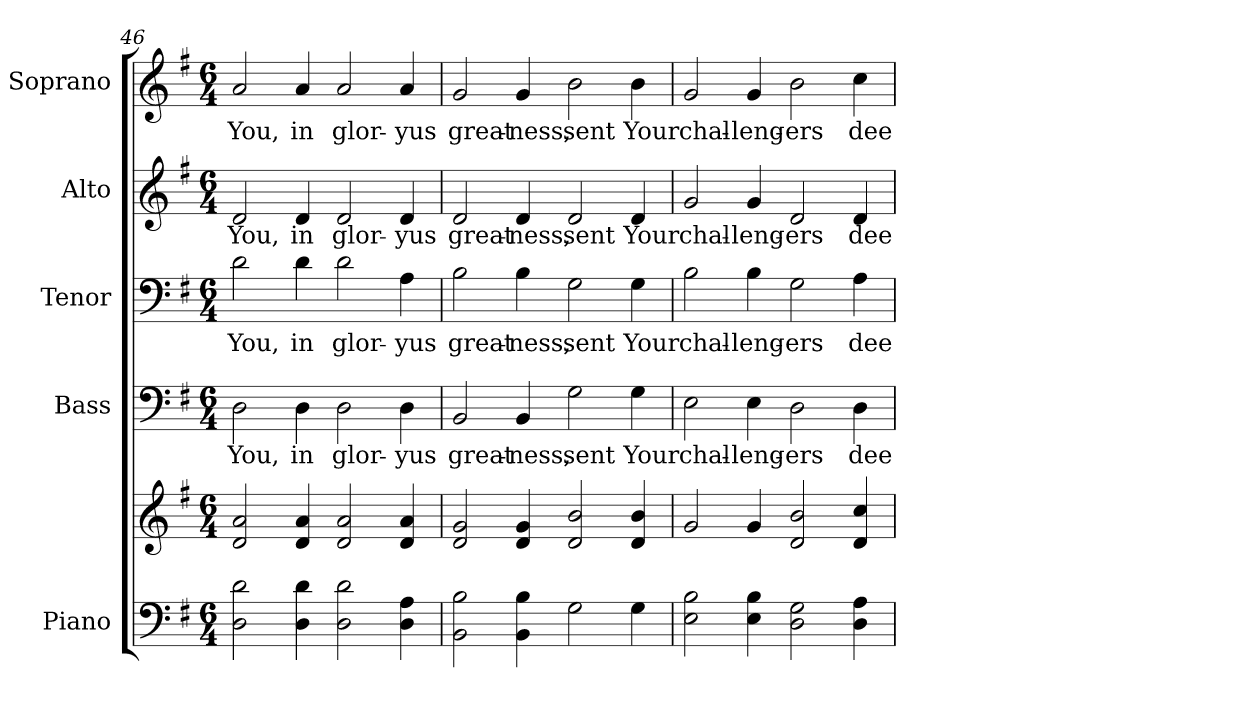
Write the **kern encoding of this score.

**kern	**kern	**kern	**text	**kern	**text	**kern	**text	**kern	**text
*part5	*part5	*part4	*part4	*part3	*part3	*part2	*part2	*part1	*part1
*staff6	*staff5	*staff4	*staff4	*staff3	*staff3	*staff2	*staff2	*staff1	*staff1
*I"Piano	*	*I"Bass	*	*I"Tenor	*	*I"Alto	*	*I"Soprano	*
*I'Pno.	*	*I'B.	*	*I'T.	*	*I'A.	*	*I'S.	*
!!LO:PB:g=z
*clefF4	*clefG2	*clefF4	*	*clefF4	*	*clefG2	*	*clefG2	*
*k[f#]	*k[f#]	*k[f#]	*	*k[f#]	*	*k[f#]	*	*k[f#]	*
*G:	*G:	*G:	*	*G:	*	*G:	*	*G:	*
*M6/4	*M6/4	*M6/4	*	*M6/4	*	*M6/4	*	*M6/4	*
=46	=46	=46	=46	=46	=46	=46	=46	=46	=46
!	!	!	!LO:LY:b:color=#000000	!	!	!	!	!	!
!	!	!	!	!	!LO:LY:b:color=#000000	!	!	!	!
!	!	!	!	!	!	!	!LO:LY:b:color=#000000	!	!
!	!	!	!	!	!	!	!	!	!LO:LY:b:color=#000000
2Di\ 2di	2di/ 2ai	2Di\	You,	2di\	You,	2di/	You,	2ai/	You,
!	!	!	!LO:LY:b:color=#000000	!	!	!	!	!	!
!	!	!	!	!	!LO:LY:b:color=#000000	!	!	!	!
!	!	!	!	!	!	!	!LO:LY:b:color=#000000	!	!
!	!	!	!	!	!	!	!	!	!LO:LY:b:color=#000000
4Di\ 4di	4di/ 4ai	4Di\	in	4di\	in	4di/	in	4ai/	in
!	!	!	!LO:LY:b:color=#000000	!	!	!	!	!	!
!	!	!	!	!	!LO:LY:b:color=#000000	!	!	!	!
!	!	!	!	!	!	!	!LO:LY:b:color=#000000	!	!
!	!	!	!	!	!	!	!	!	!LO:LY:b:color=#000000
2Di\ 2di	2di/ 2ai	2Di\	glor-	2di\	glor-	2di/	glor-	2ai/	glor-
!	!	!	!LO:LY:b:color=#000000	!	!	!	!	!	!
!	!	!	!	!	!LO:LY:b:color=#000000	!	!	!	!
!	!	!	!	!	!	!	!LO:LY:b:color=#000000	!	!
!	!	!	!	!	!	!	!	!	!LO:LY:b:color=#000000
4Di\ 4Ai	4di/ 4ai	4Di\	-yus	4Ai\	-yus	4di/	-yus	4ai/	-yus
=47	=47	=47	=47	=47	=47	=47	=47	=47	=47
!	!	!	!LO:LY:b:color=#000000	!	!	!	!	!	!
!	!	!	!	!	!LO:LY:b:color=#000000	!	!	!	!
!	!	!	!	!	!	!	!LO:LY:b:color=#000000	!	!
!	!	!	!	!	!	!	!	!	!LO:LY:b:color=#000000
2BBi\ 2Bi	2di/ 2gi	2BBi/	great-	2Bi\	great-	2di/	great-	2gi/	great-
!	!	!	!LO:LY:b:color=#000000	!	!	!	!	!	!
!	!	!	!	!	!LO:LY:b:color=#000000	!	!	!	!
!	!	!	!	!	!	!	!LO:LY:b:color=#000000	!	!
!	!	!	!	!	!	!	!	!	!LO:LY:b:color=#000000
4BBi\ 4Bi	4di/ 4gi	4BBi/	-ness,	4Bi\	-ness,	4di/	-ness,	4gi/	-ness,
!	!	!	!LO:LY:b:color=#000000	!	!	!	!	!	!
!	!	!	!	!	!LO:LY:b:color=#000000	!	!	!	!
!	!	!	!	!	!	!	!LO:LY:b:color=#000000	!	!
!	!	!	!	!	!	!	!	!	!LO:LY:b:color=#000000
2Gi\	2di/ 2bi	2Gi\	sent	2Gi\	sent	2di/	sent	2bi\	sent
!	!	!	!LO:LY:b:color=#000000	!	!	!	!	!	!
!	!	!	!	!	!LO:LY:b:color=#000000	!	!	!	!
!	!	!	!	!	!	!	!LO:LY:b:color=#000000	!	!
!	!	!	!	!	!	!	!	!	!LO:LY:b:color=#000000
4Gi\	4di/ 4bi	4Gi\	Your	4Gi\	Your	4di/	Your	4bi\	Your
=48	=48	=48	=48	=48	=48	=48	=48	=48	=48
!	!	!	!LO:LY:b:color=#000000	!	!	!	!	!	!
!	!	!	!	!	!LO:LY:b:color=#000000	!	!	!	!
!	!	!	!	!	!	!	!LO:LY:b:color=#000000	!	!
!	!	!	!	!	!	!	!	!	!LO:LY:b:color=#000000
2Ei\ 2Bi	2gi/	2Ei\	chal-	2Bi\	chal-	2gi/	chal-	2gi/	chal-
!	!	!	!LO:LY:b:color=#000000	!	!	!	!	!	!
!	!	!	!	!	!LO:LY:b:color=#000000	!	!	!	!
!	!	!	!	!	!	!	!LO:LY:b:color=#000000	!	!
!	!	!	!	!	!	!	!	!	!LO:LY:b:color=#000000
4Ei\ 4Bi	4gi/	4Ei\	-leng-	4Bi\	-leng-	4gi/	-leng-	4gi/	-leng-
!	!	!	!LO:LY:b:color=#000000	!	!	!	!	!	!
!	!	!	!	!	!LO:LY:b:color=#000000	!	!	!	!
!	!	!	!	!	!	!	!LO:LY:b:color=#000000	!	!
!	!	!	!	!	!	!	!	!	!LO:LY:b:color=#000000
2Di\ 2Gi	2di/ 2bi	2Di\	-ers	2Gi\	-ers	2di/	-ers	2bi\	-ers
!	!	!	!LO:LY:b:color=#000000	!	!	!	!	!	!
!	!	!	!	!	!LO:LY:b:color=#000000	!	!	!	!
!	!	!	!	!	!	!	!LO:LY:b:color=#000000	!	!
!	!	!	!	!	!	!	!	!	!LO:LY:b:color=#000000
4Di\ 4Ai	4di/ 4cci	4Di\	dee	4Ai\	dee	4di/	dee	4cci\	dee
=	=	=	=	=	=	=	=	=	=
*-	*-	*-	*-	*-	*-	*-	*-	*-	*-
